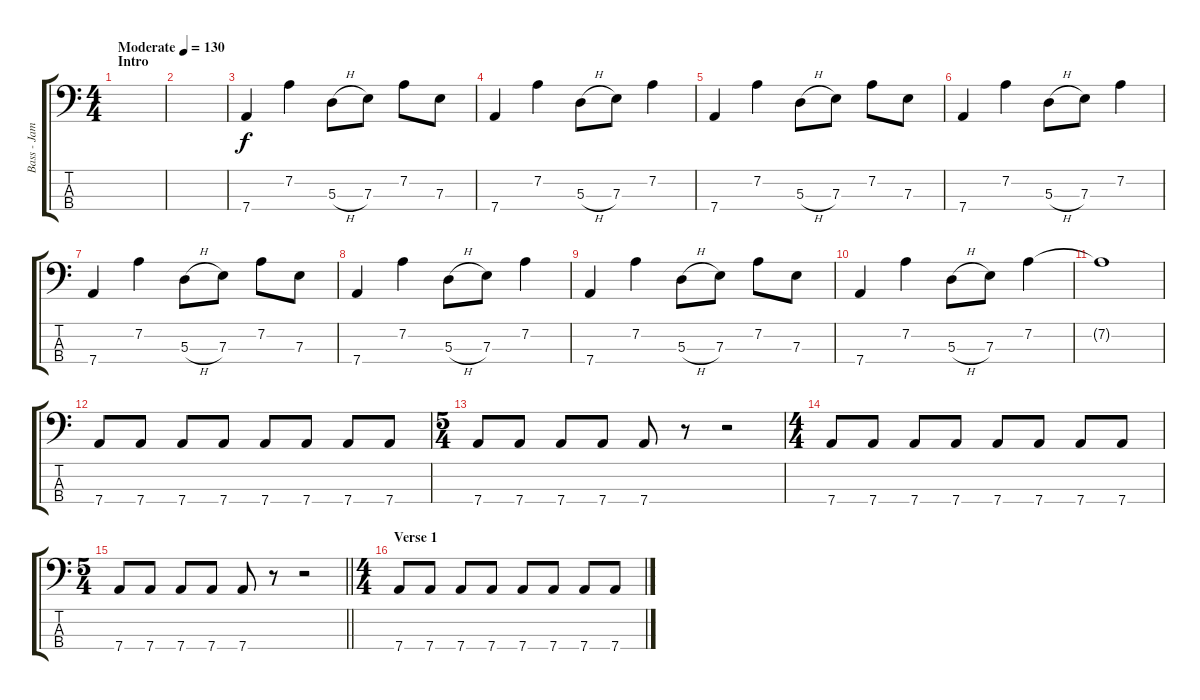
\track ("Bass - James Johnston" "Bass - Jam") {instrument electricbassfinger}
\staff {score tabs}
\tuning (G2 D2 A1 D1) {hide}
\ts (4 4)
\section ("" "Intro")
\tempo (130 "Moderate")
\clef f4
\ks c
|
|
7.4.4 7.2.4 5.3{h}.8 7.3.8 7.2.8 7.3.8 |
7.4.4 7.2.4 5.3{h}.8 7.3.8 7.2.4 |
7.4.4 7.2.4 5.3{h}.8 7.3.8 7.2.8 7.3.8 |
7.4.4 7.2.4 5.3{h}.8 7.3.8 7.2.4 |
7.4.4 7.2.4 5.3{h}.8 7.3.8 7.2.8 7.3.8 |
7.4.4 7.2.4 5.3{h}.8 7.3.8 7.2.4 |
7.4.4 7.2.4 5.3{h}.8 7.3.8 7.2.8 7.3.8 |
7.4.4 7.2.4 5.3{h}.8 7.3.8 7.2.4 |
7.2{t}.1 |
7.4.8{volume 13} 7.4.8 7.4.8 7.4.8 7.4.8 7.4.8 7.4.8 7.4.8 |
\ts (5 4)
7.4.8 7.4.8 7.4.8 7.4.8 7.4.8 r.8 r.2 |
\ts (4 4)
7.4.8 7.4.8 7.4.8 7.4.8 7.4.8 7.4.8 7.4.8 7.4.8 |
\ts (5 4)
\barLineRight lightlight
7.4.8 7.4.8 7.4.8 7.4.8 7.4.8 r.8 r.2 |
\ts (4 4)
\section ("" "Verse 1")
7.4.8 7.4.8 7.4.8 7.4.8 7.4.8 7.4.8 7.4.8 7.4.8
